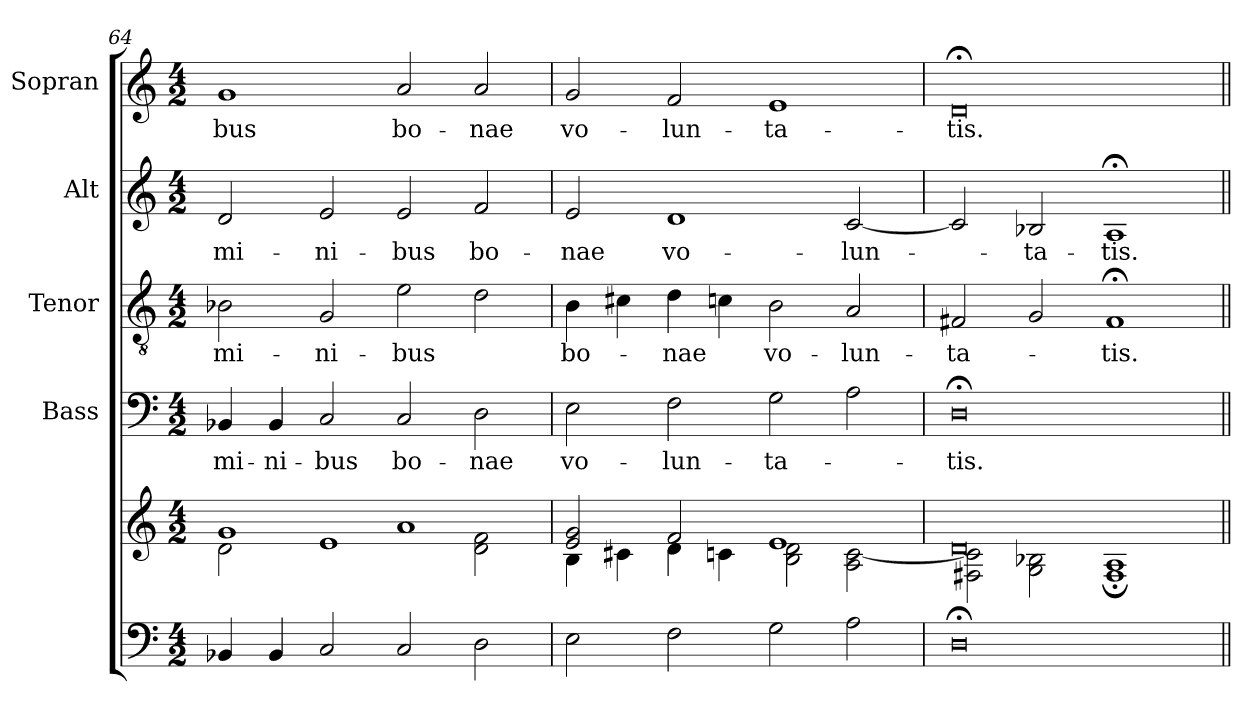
**kern	**kern	**kern	**text	**kern	**text	**kern	**text	**kern	**text
*part5	*part5	*part4	*part4	*part3	*part3	*part2	*part2	*part1	*part1
*staff6	*staff5	*staff4	*staff4	*staff3	*staff3	*staff2	*staff2	*staff1	*staff1
*	*	*I"Bass	*	*I"Tenor	*	*I"Alt	*	*I"Sopran	*
*	*	*I'B.	*	*I'T.	*	*I'A.	*	*I'S.	*
!!LO:PB:g=z
*clefF4	*clefG2	*clefF4	*	*clefGv2	*	*clefG2	*	*clefG2	*
*k[]	*k[]	*k[]	*	*k[]	*	*k[]	*	*k[]	*
*C:	*C:	*C:	*	*C:	*	*C:	*	*C:	*
*M4/2	*M4/2	*M4/2	*	*M4/2	*	*M4/2	*	*M4/2	*
=64	=64	=64	=64	=64	=64	=64	=64	=64	=64
*	*^	*	*	*	*	*	*	*	*
!	!	!	!	!LO:LY:b	!	!LO:LY:b	!	!LO:LY:b	!	!LO:LY:b
4BB-X/	1g	2d\	4BB-X/	-mi-	2B-X\	-mi-	2d/	-mi-	1g	-bus
!	!	!	!	!LO:LY:b	!	!	!	!	!	!
4BB-/	.	.	4BB-/	-ni-	.	.	.	.	.	.
!	!	!	!	!LO:LY:b	!	!LO:LY:b	!	!LO:LY:b	!	!
2C/	.	1e	2C/	-bus	2G/	-ni-	2e/	-ni-	.	.
!	!	!	!	!LO:LY:b	!	!LO:LY:b	!	!LO:LY:b	!	!LO:LY:b
2C/	1a	.	2C/	bo-	2e\	-bus	2e/	-bus	2a/	bo-
!	!	!	!	!LO:LY:b	!	!	!	!LO:LY:b	!	!LO:LY:b
2D\	.	2d\ 2f\	2D\	-nae	2d\	.	2f/	bo-	2a/	-nae
=65	=65	=65	=65	=65	=65	=65	=65	=65	=65	=65
!	!	!	!	!LO:LY:b	!	!LO:LY:b	!	!LO:LY:b	!	!LO:LY:b
2E\	2e/ 2g/	4B\	2E\	vo-	4B\	bo-	2e/	-nae	2g/	vo-
.	.	4c#X\	.	.	4c#X\	.	.	.	.	.
!	!	!	!	!LO:LY:b	!	!LO:LY:b	!	!LO:LY:b	!	!LO:LY:b
2F\	2f/	4d\	2F\	-lun-	4d\	-nae	1d	vo-	2f/	-lun-
.	.	4cn\	.	.	4cn\	.	.	.	.	.
!	!	!	!	!LO:LY:b	!	!LO:LY:b	!	!	!	!LO:LY:b
2G\	1e	2B\ 2d\	2G\	-ta-	2B\	vo-	.	.	1e	-ta-
!	!	!	!	!	!	!LO:LY:b	!	!LO:LY:b	!	!
2A\	.	2A\ [<2c\	2A\	.	2A/	-lun-	[2c/	-lun-	.	.
=66	=66	=66	=66	=66	=66	=66	=66	=66	=66	=66
!	!	!	!	!LO:LY:b	!	!LO:LY:b	!	!	!	!LO:LY:b
0D;	0d	2F#X\ 2c\]	0D;<	-tis.	2F#X/	-ta-	2c/]	.	0d;<	-tis.
!	!	!	!	!	!	!	!	!LO:LY:b	!	!
.	.	2G\ 2B-X\	.	.	2G/	.	2B-X/	-ta-	.	.
!	!	!	!	!	!	!LO:LY:b	!	!LO:LY:b	!	!
.	.	1F#;< 1A;<	.	.	1F#;<	-tis.	1A;<	-tis.	.	.
*	*v	*v	*	*	*	*	*	*	*	*
=||	=||	=||	=||	=||	=||	=||	=||	=||	=||
*-	*-	*-	*-	*-	*-	*-	*-	*-	*-
